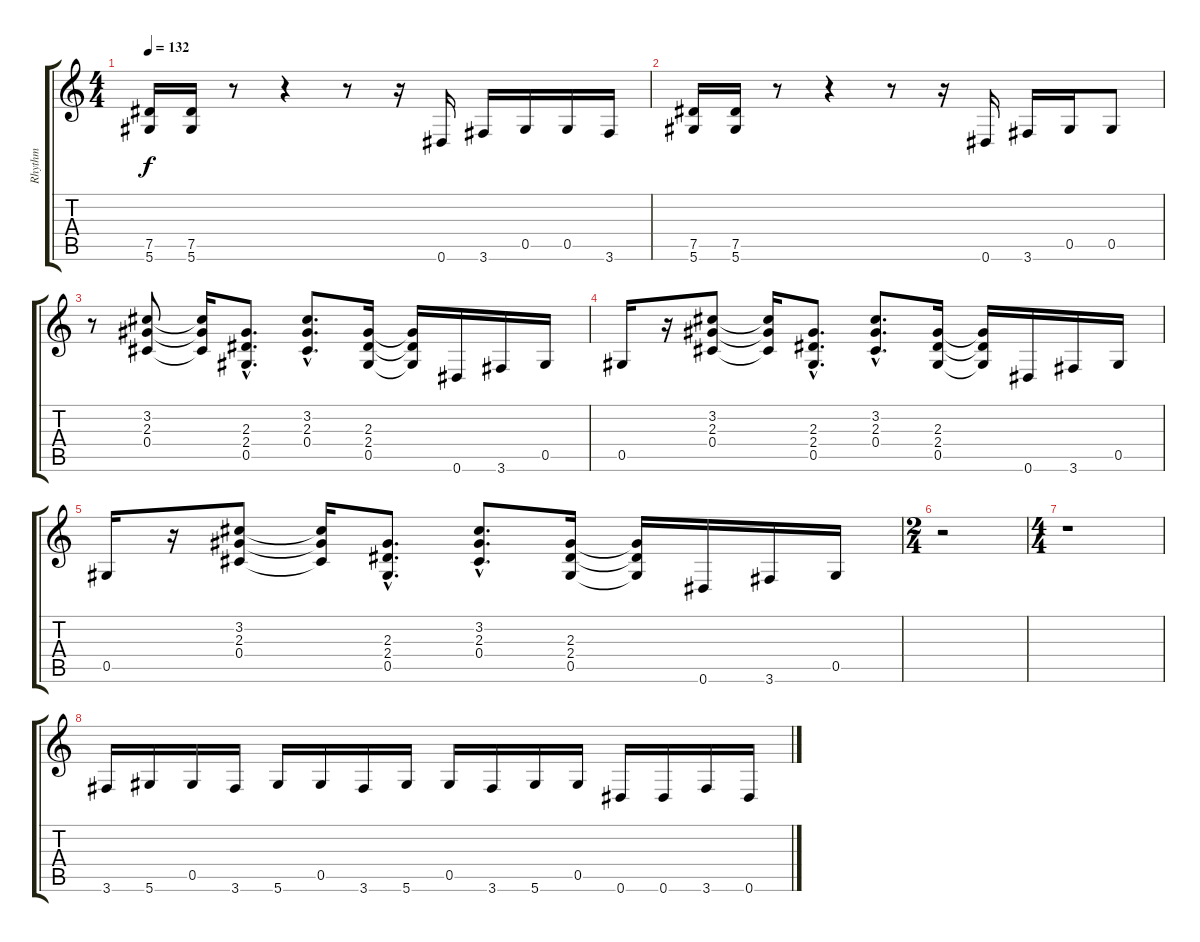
\track ("Rhythm" "Rhythm") {instrument distortionguitar}
\staff {score tabs}
\tuning (Eb4 Bb3 Gb3 Db3 Ab2 Eb2) {hide}
\ts (4 4)
\tempo 132
\clef g2
\ks c
(7.5 5.6).16{dy f} (7.5 5.6).16 r.8 r.4 r.8 r.16 0.6.16 3.6.16 0.5.16 0.5.16 3.6.16 |
(7.5 5.6).16 (7.5 5.6).16 r.8 r.4 r.8 r.16 0.6.16 3.6.16 0.5.16 0.5.8 |
r.8 (3.2 2.3 0.4).8 (3.2{t} 2.3{t} 0.4{t}).16 (2.3{hac} 2.4{hac} 0.5{hac}).8{d} (3.2{hac} 2.3{hac} 0.4{hac}).8{d} (2.3 2.4 0.5).16 (2.3{t} 2.4{t} 0.5{t}).16 0.6.16 3.6.16 0.5.16 |
0.5.16 r.16 (3.2 2.3 0.4).8 (3.2{t} 2.3{t} 0.4{t}).16 (2.3{hac} 2.4{hac} 0.5{hac}).8{d} (3.2{hac} 2.3{hac} 0.4{hac}).8{d} (2.3 2.4 0.5).16 (2.3{t} 2.4{t} 0.5{t}).16 0.6.16 3.6.16 0.5.16 |
0.5.16 r.16 (3.2 2.3 0.4).8 (3.2{t} 2.3{t} 0.4{t}).16 (2.3{hac} 2.4{hac} 0.5{hac}).8{d} (3.2{hac} 2.3{hac} 0.4{hac}).8{d} (2.3 2.4 0.5).16 (2.3{t} 2.4{t} 0.5{t}).16 0.6.16 3.6.16 0.5.16 |
\ts (2 4)
r.2 |
\ts (4 4)
r.1 |
3.6.16 5.6.16 0.5.16 3.6.16 5.6.16 0.5.16 3.6.16 5.6.16 0.5.16 3.6.16 5.6.16 0.5.16 0.6.16 0.6.16 3.6.16 0.6.16
